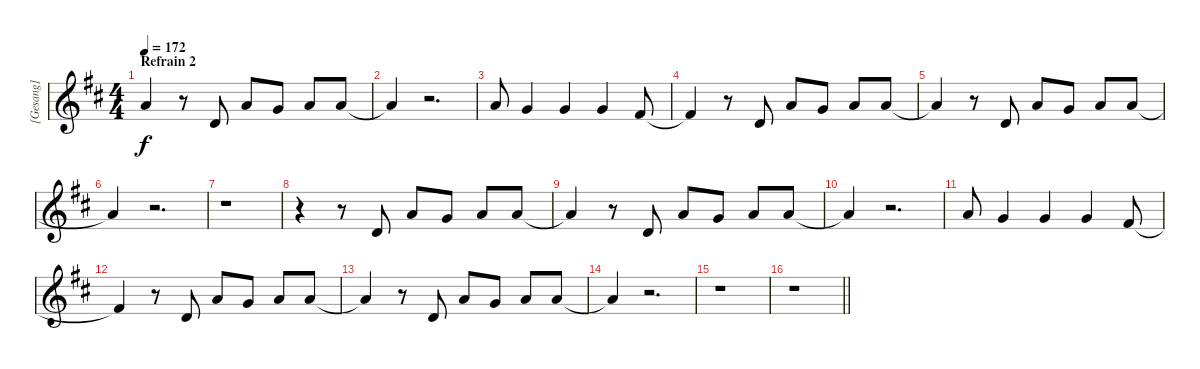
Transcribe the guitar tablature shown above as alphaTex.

\track ("[Gesang]" "[Gesang]") {instrument altosax}
\staff {score}
\tuning (E4 B3 G3 D3 A2 E2) {hide}
\ts (4 4)
\section ("" "Refrain 2")
\tempo 172
\clef g2
\ks d
10.2{t}.4{dy f} r.8 3.2.8 10.2.8 8.2.8 10.2.8 10.2.8 |
10.2{t}.4 r.2{d} |
10.2.8 8.2.4 8.2.4 8.2.4 7.2.8 |
7.2{t}.4 r.8 3.2.8 10.2.8 8.2.8 10.2.8 10.2.8 |
10.2{t}.4 r.8 3.2.8 10.2.8 8.2.8 10.2.8 10.2.8 |
10.2{t}.4 r.2{d} |
r.1 |
r.4 r.8 3.2.8 10.2.8 8.2.8 10.2.8 10.2.8 |
10.2{t}.4 r.8 3.2.8 10.2.8 8.2.8 10.2.8 10.2.8 |
10.2{t}.4 r.2{d} |
10.2.8 8.2.4 8.2.4 8.2.4 7.2.8 |
7.2{t}.4 r.8 3.2.8 10.2.8 8.2.8 10.2.8 10.2.8 |
10.2{t}.4 r.8 3.2.8 10.2.8 8.2.8 10.2.8 10.2.8 |
10.2{t}.4 r.2{d} |
r.1 |
\barLineRight lightlight
r.1
